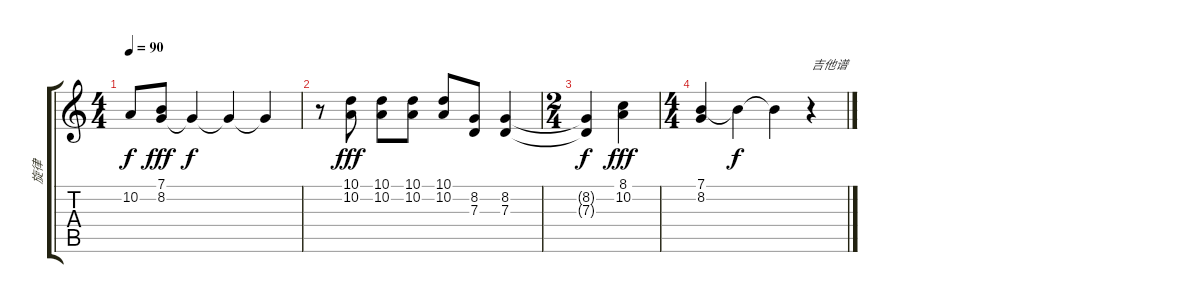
\track ("旋律" "旋律") {instrument musicbox}
\staff {score tabs}
\tuning (E4 B3 G3 D3 A2 E2) {hide}
\ts (4 4)
\tempo 90
\clef g2
\ks c
10.2{t}.8{dy f} (7.1 8.2).8{dy fff} 8.2{t}.4{dy f} 8.2{t}.4 8.2{t}.4 |
r.8 (10.1 10.2).8{dy fff} (10.1 10.2).8 (10.1 10.2).8 (10.1 10.2).8 (8.2 7.3).8 (8.2 7.3).4 |
\ts (2 4)
(8.2{t} 7.3{t}).4{dy f} (8.1 10.2).4{dy fff} |
\ts (4 4)
(7.1 8.2).4 7.1{t}.4{dy f} 7.1{t}.4 r.4{txt "吉他谱"}
